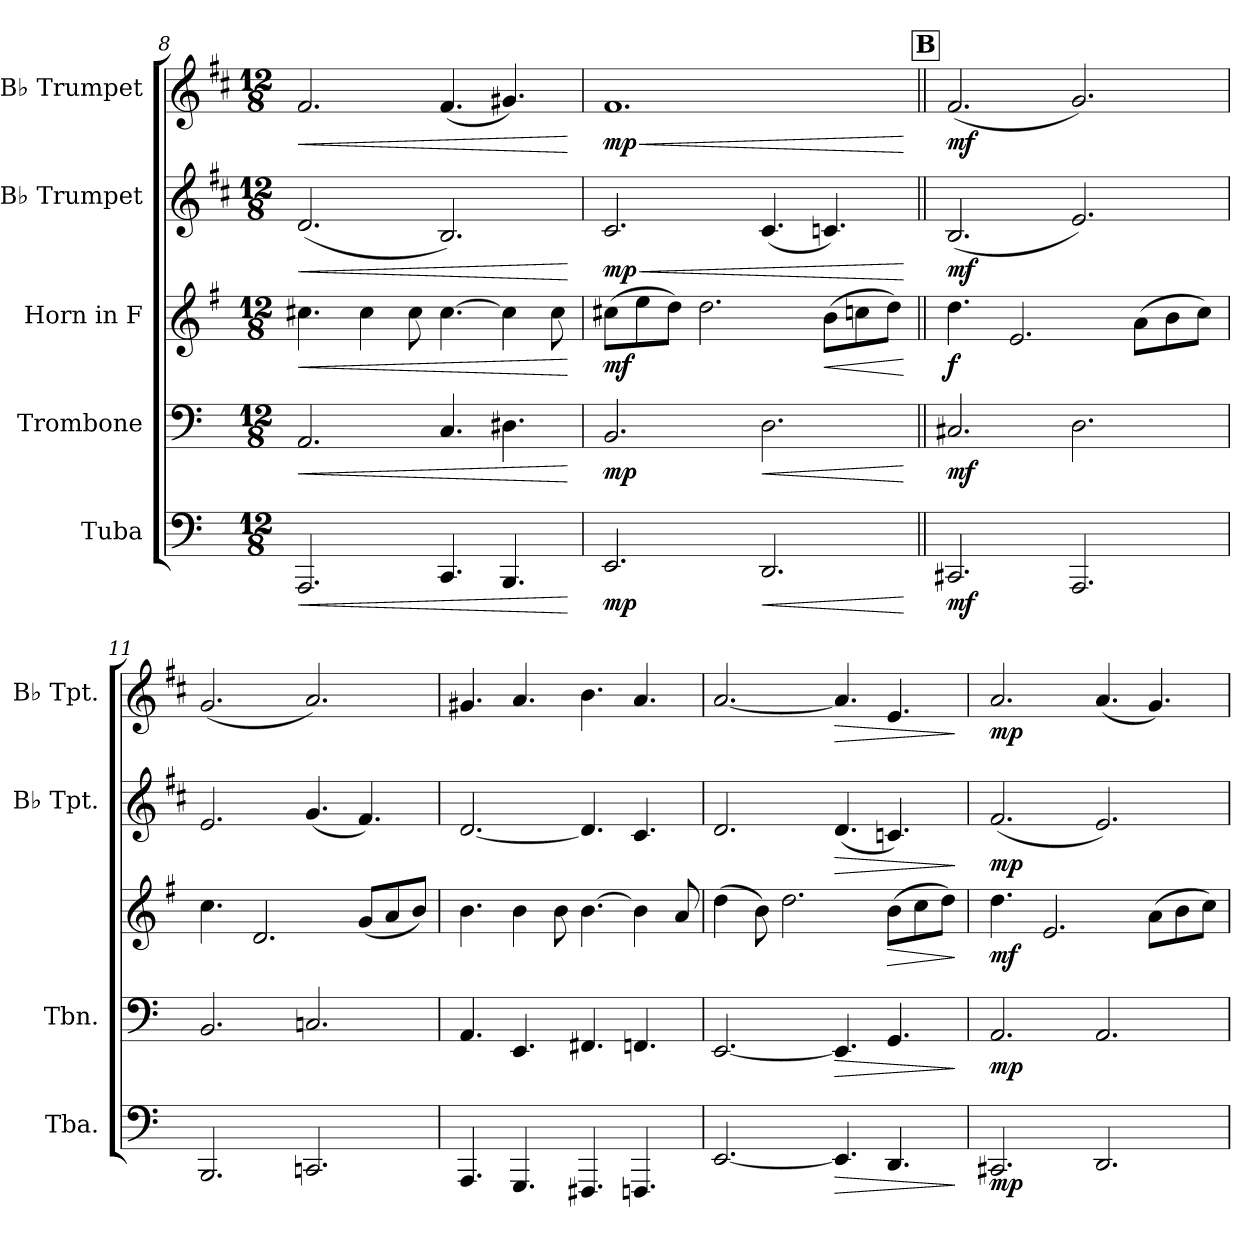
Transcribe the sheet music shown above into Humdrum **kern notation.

**kern	**dynam	**kern	**dynam	**kern	**dynam	**kern	**dynam	**kern	**dynam
*part5	*part5	*part4	*part4	*part3	*part3	*part2	*part2	*part1	*part1
*staff5	*staff5	*staff4	*staff4	*staff3	*staff3	*staff2	*staff2	*staff1	*staff1
*I"Tuba	*	*I"Trombone	*	*I"Horn in F	*	*I"B♭ Trumpet	*	*I"B♭ Trumpet	*
*I'Tba.	*	*I'Tbn.	*	*	*	*I'B♭ Tpt.	*	*I'B♭ Tpt.	*
*clefF4	*	*clefF4	*	*clefG2	*	*clefG2	*	*clefG2	*
*	*	*	*	*ITrd4c7	*	*ITrd1c2	*	*ITrd1c2	*
*k[]	*	*k[]	*	*k[]	*	*k[]	*	*k[]	*
*M12/8	*	*M12/8	*	*M12/8	*	*M12/8	*	*M12/8	*
=8	=8	=8	=8	=8	=8	=8	=8	=8	=8
!	!LO:HP:b	!	!LO:HP:b	!	!LO:HP:b	!	!LO:HP:b	!	!LO:HP:b
2.AAA/	<	2.AA/	<	4.f#X\	<	(<2.c/	<	2.e/	<
.	.	.	.	4f#\	.	.	.	.	.
.	.	.	.	8f#\	.	.	.	.	.
4.CC/	.	4.C/	.	[4.f#\	.	2.A/)	.	(<4.e/	.
4.BBB/	.	4.D#X\	.	4f#\]	.	.	.	4.f#X/)	.
.	.	.	.	8f#\	.	.	.	.	.
.	[	.	[	.	[	.	[	.	[
=9	=9	=9	=9	=9	=9	=9	=9	=9	=9
!	!LO:DY:b	!	!LO:DY:b	!	!LO:DY:b	!	!LO:HP:b	!	!LO:HP:b
!	!	!	!	!	!	!	!LO:DY:n=1:b	!	!LO:DY:n=1:b
2.EE/	mp	2.BB/	mp	(>8f#X\L	mf	2.B/	< mp	1.e	< mp
.	.	.	.	8a\	.	.	.	.	.
.	.	.	.	8g\J)	.	.	.	.	.
.	.	.	.	2.g\	.	.	.	.	.
!	!LO:HP:b	!	!LO:HP:b	!	!	!	!	!	!
2.DD/	<	2.D\	<	.	.	(<4.B/	.	.	.
!	!	!	!	!	!LO:HP:b	!	!	!	!
.	.	.	.	(>8e\L	<	4.B-X/)	.	.	.
.	.	.	.	8fn\	.	.	.	.	.
.	.	.	.	8g\J)	.	.	.	.	.
.	[	.	[	.	[	.	[	.	[
!!LO:REH:place=s1:a:B:fs=14:t=B
=10||	=10||	=10||	=10||	=10||	=10||	=10||	=10||	=10||	=10||
!	!LO:DY:b	!	!LO:DY:b	!	!LO:DY:b	!	!LO:DY:b	!	!LO:DY:b
2.CC#X/	mf	2.C#X/	mf	4.g\	f	(<2.A/	mf	(<2.e/	mf
.	.	.	.	2.A/	.	.	.	.	.
2.AAA/	.	2.D\	.	.	.	2.d/)	.	2.f/)	.
.	.	.	.	(>8d\L	.	.	.	.	.
.	.	.	.	8e\	.	.	.	.	.
.	.	.	.	8f\J)	.	.	.	.	.
=11	=11	=11	=11	=11	=11	=11	=11	=11	=11
2.BBB/	.	2.BB/	.	4.f\	.	2.d/	.	(<2.f/	.
.	.	.	.	2.G/	.	.	.	.	.
2.CCn/	.	2.Cn/	.	.	.	(<4.f/	.	2.g/)	.
.	.	.	.	(<8c/L	.	4.e/)	.	.	.
.	.	.	.	8d/	.	.	.	.	.
.	.	.	.	8e/J)	.	.	.	.	.
!!LO:PB:g=z
=12	=12	=12	=12	=12	=12	=12	=12	=12	=12
4.AAA/	.	4.AA/	.	4.e\	.	[2.c/	.	4.f#X/	.
4.GGG/	.	4.EE/	.	4e\	.	.	.	4.g/	.
.	.	.	.	8e\	.	.	.	.	.
4.FFF#X/	.	4.FF#X/	.	[4.e\	.	4.c/]	.	4.a\	.
4.FFFn/	.	4.FFn/	.	4e\]	.	4.B/	.	4.g/	.
.	.	.	.	8d/	.	.	.	.	.
=13	=13	=13	=13	=13	=13	=13	=13	=13	=13
[2.EE/	.	[2.EE/	.	(>4g\	.	2.c/	.	[2.g/	.
.	.	.	.	8e\)	.	.	.	.	.
.	.	.	.	2.g\	.	.	.	.	.
!	!LO:HP:b	!	!LO:HP:b	!	!	!	!LO:HP:b	!	!LO:HP:b
4.EE/]	>	4.EE/]	>	.	.	(<4.c/	>	4.g/]	>
!	!	!	!	!	!LO:HP:b	!	!	!	!
4.DD/	.	4.GG/	.	(>8e\L	>	4.B-X/)	.	4.d/	.
.	.	.	.	8f\	.	.	.	.	.
.	.	.	.	8g\J)	.	.	.	.	.
.	]	.	]	.	]	.	]	.	]
=14	=14	=14	=14	=14	=14	=14	=14	=14	=14
!	!LO:DY:b	!	!LO:DY:b	!	!LO:DY:b	!	!LO:DY:b	!	!LO:DY:b
2.CC#X/	mp	2.AA/	mp	4.g\	mf	(<2.e/	mp	2.g/	mp
.	.	.	.	2.A/	.	.	.	.	.
2.DD/	.	2.AA/	.	.	.	2.d/)	.	(<4.g/	.
.	.	.	.	(>8d\L	.	.	.	4.f/)	.
.	.	.	.	8e\	.	.	.	.	.
.	.	.	.	8f\J)	.	.	.	.	.
=	=	=	=	=	=	=	=	=	=
*-	*-	*-	*-	*-	*-	*-	*-	*-	*-
